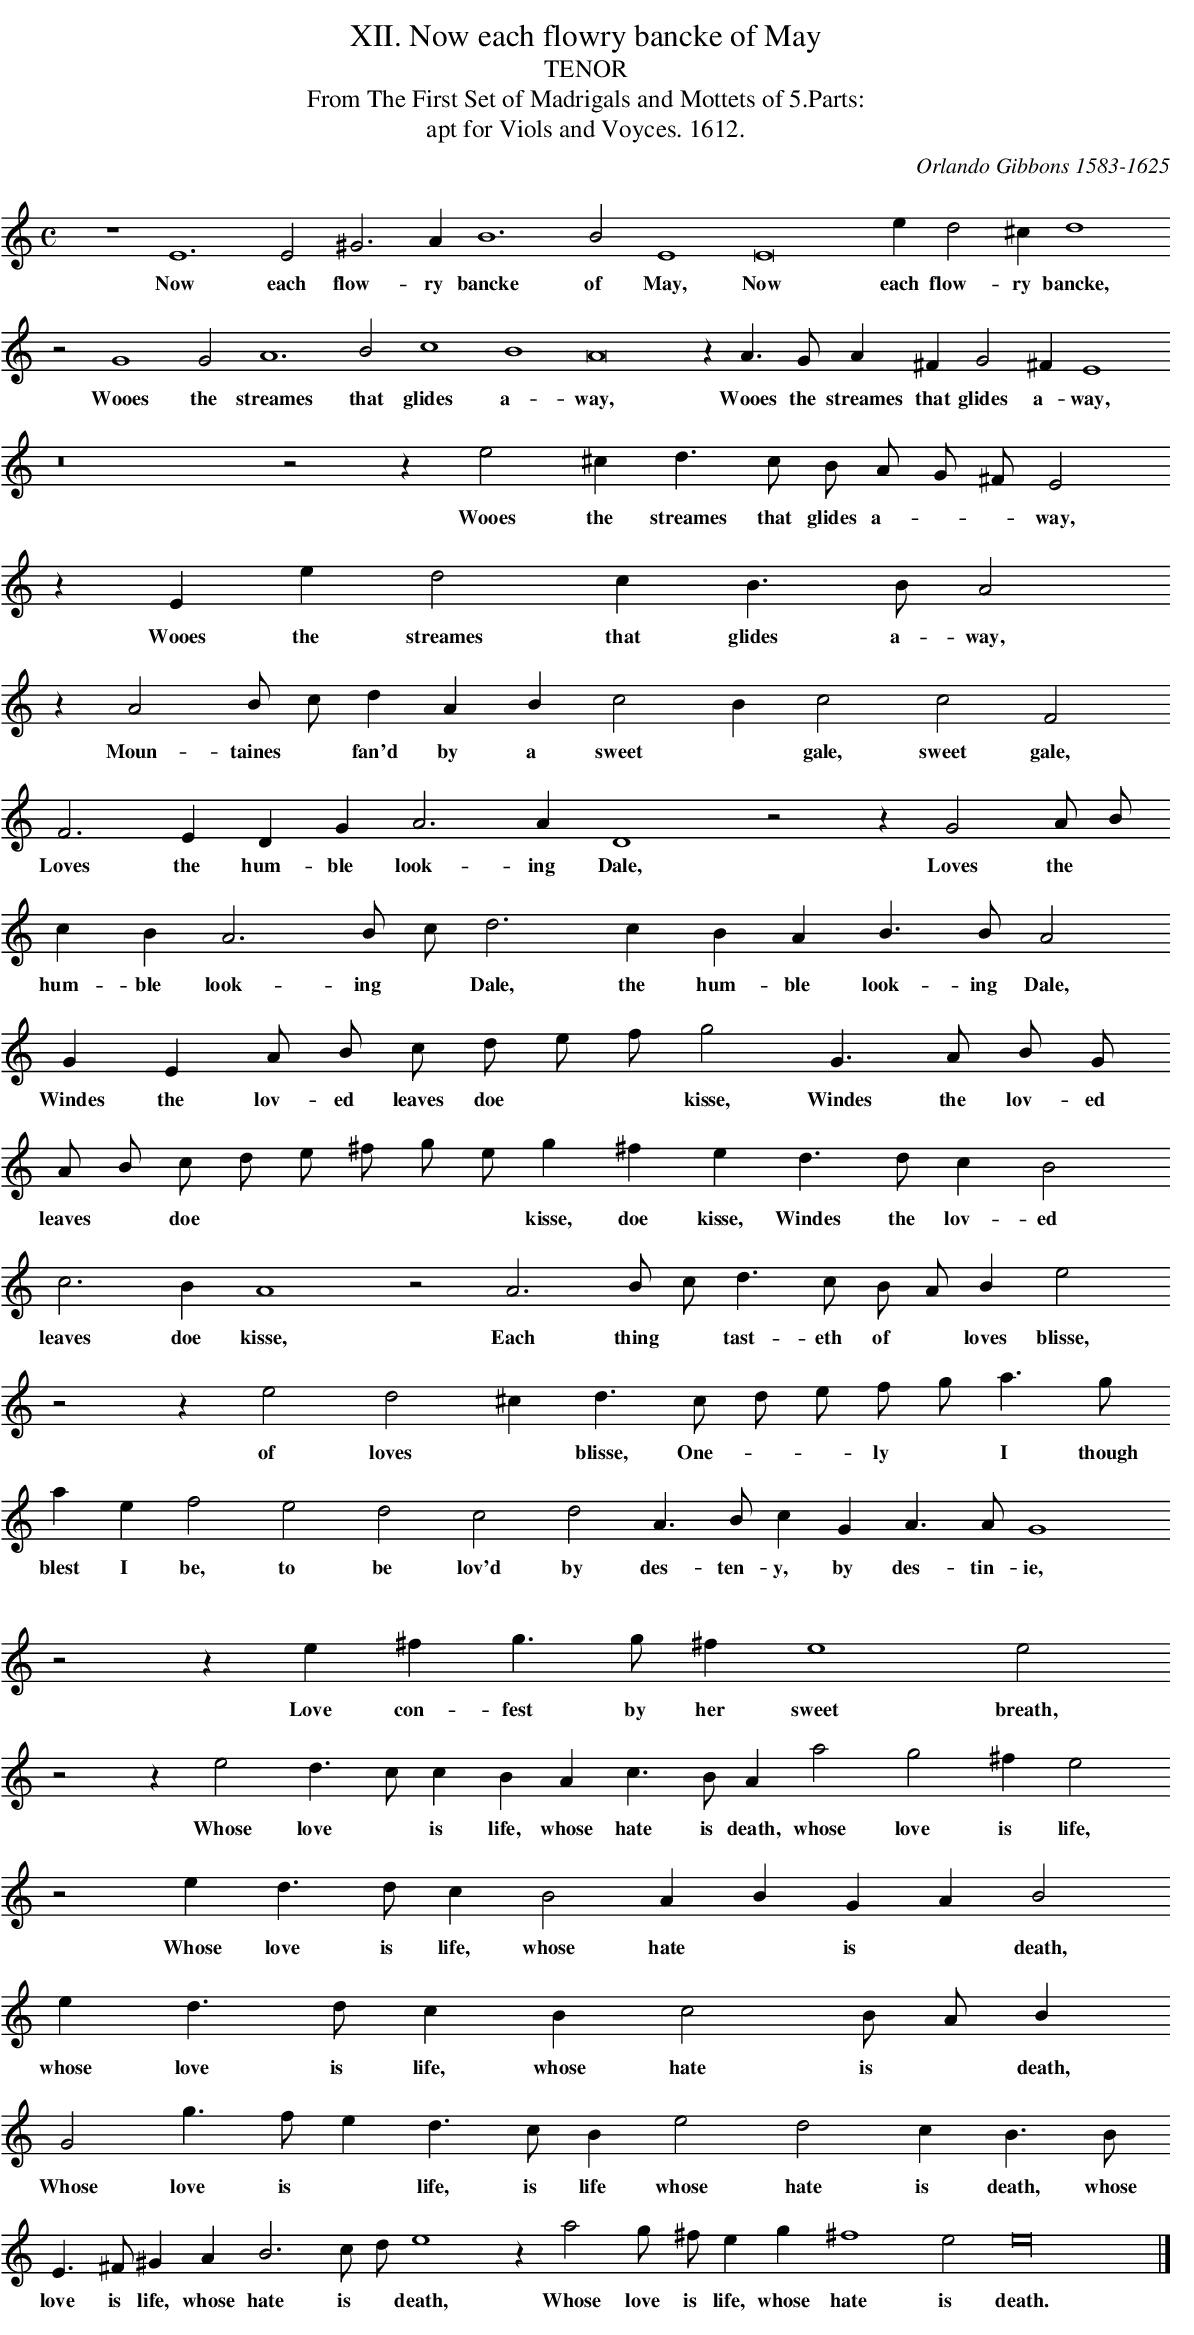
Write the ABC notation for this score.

X:1
T:XII. Now each flowry bancke of May
T:TENOR
T:From The First Set of Madrigals and Mottets of 5.Parts:
T:apt for Viols and Voyces. 1612.
C:Orlando Gibbons 1583-1625
M:C
L:1/4
K:A min -8va
z4 E6 E2 ^G3 A B6 B2 E4 E8 e d2 ^c d4
w:Now each flow- ry bancke of May, Now each flow- ry bancke,
z2 G4 G2 A6 B2 c4 B4 A8 z A> G A ^F G2 ^F E4
w:Wooes the streames that glides a- way, Wooes the streames that glides a- way,
z8 z2 z e2 ^c d> c B/ A/ G/ ^F/ E2
w:Wooes the streames that glides a- * * way,
z E e d2 c B> B A2
w:Wooes the streames that glides a- way,
z A2 B/ c/ d A B c2 B c2 c2 F2
w:Moun- taines * fan'd by a sweet * gale, sweet gale,
F3 E D G A3 A D4 z2 z G2 A/ B/
w:Loves the hum- ble look- ing Dale, Loves  the *
c B A3 B/ c/ d3 c B A B> B A2
w:hum- ble look- ing * Dale, the hum- ble look- ing Dale,
G E A/ B/ c/ d/ e/ f/ g2 G> A B/ G/
w:Windes the lov- ed leaves doe * * kisse, Windes the lov- ed
 A/ B/ c/ d/ e/ ^f/ g/ e/ g ^f e d> d c B2
w:leaves * doe * * * * * kisse, doe kisse, Windes the lov- ed
c3 B A4 z2 A3 B/ c/ d> c B/ A/ B e2
w:leaves doe kisse, Each thing * tast- eth of * loves blisse,
z2 z e2 d2 ^c d> c d/ e/ f/ g/ a> g
w:of loves * blisse, One- * * ly * I though
a e f2 e2 d2 c2 d2 A> B c G A> A G4
w:blest I be, to be lov'd by des- ten- y, by des- tin- ie,
z2 z e ^f g> g ^f e4 e2
w:Love con- fest by her sweet breath,
z2 z e2 d> c c B A c> B A  a2 g2 ^f e2
w:Whose love * is life, whose hate is death,  whose love is life,
z2 e d> d c B2 A B G A B2
w:Whose love is life, whose hate * is * death,
e d> d c B c2 B/ A/ B
w:whose love is life, whose hate is * death,
G2 g> f e d> c B e2 d2 c B> B
w:Whose love is * life, is life whose hate is death, whose
E> ^F ^G A B3 c/ d/ e4 z a2 g/ ^f/ e g ^f4 e2 e16|]
w:love is life, whose hate is * death, Whose love is life, whose hate is death.
